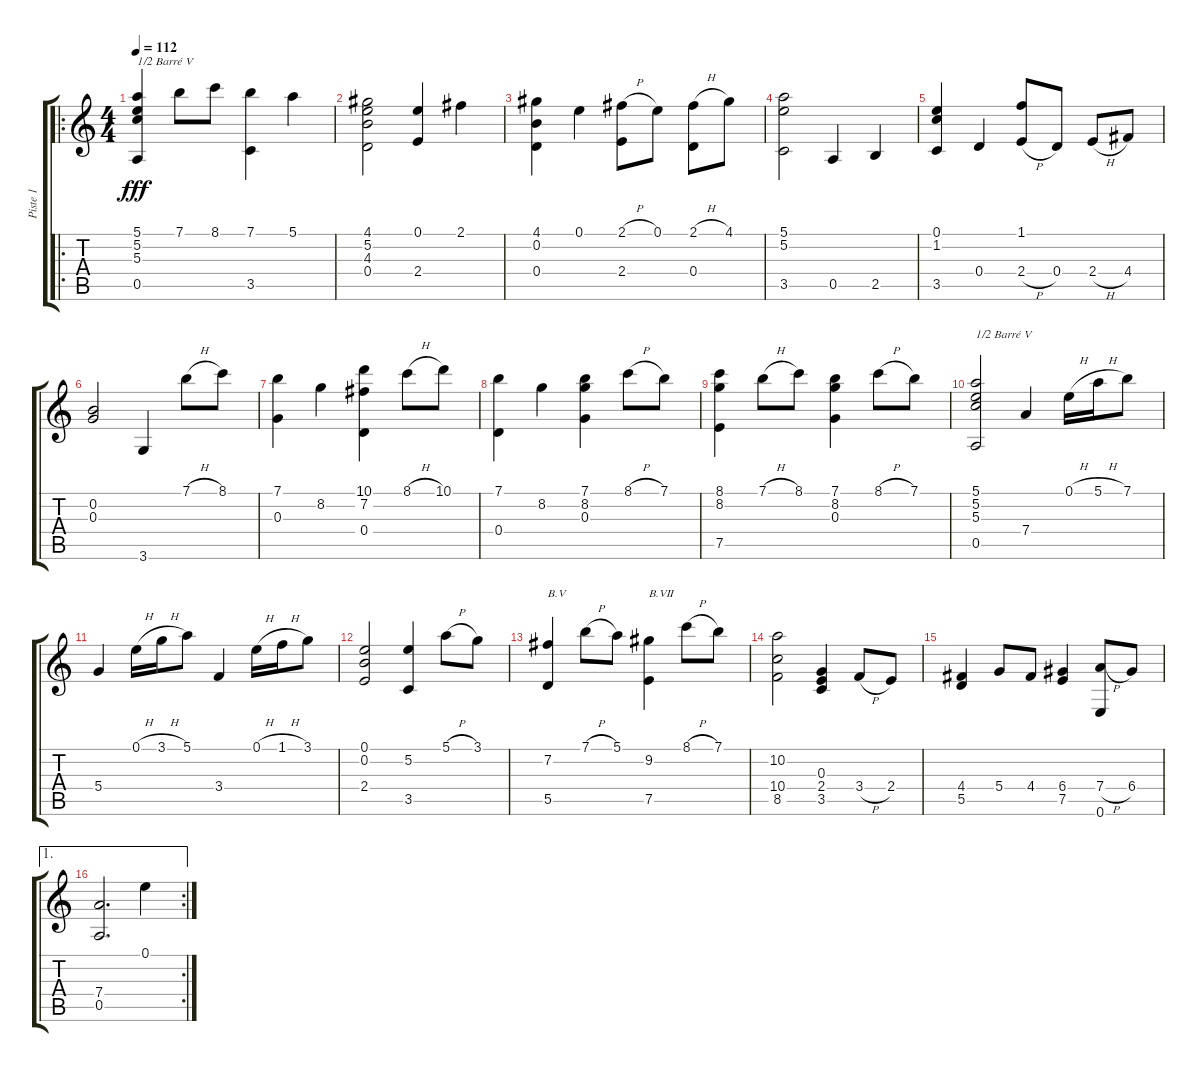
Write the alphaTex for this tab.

\track ("Piste 1" "Piste 1") {instrument acousticguitarsteel}
\staff {score tabs}
\tuning (E4 B3 G3 D3 A2 E2) {hide}
\ro
\ts (4 4)
\tempo 112
\clef g2
\ks c
(5.1 5.2 5.3 0.5).4{txt "1/2 Barré V" dy fff} 7.1.8 8.1.8 (7.1 3.5).4 5.1.4 |
(4.1 5.2 4.3 0.4).2 (0.1 2.4).4 2.1.4 |
(4.1 0.2 0.4).4 0.1.4 (2.1{h} 2.4).8 0.1.8 (2.1{h} 0.4).8 4.1.8 |
(5.1 5.2 3.5).2 0.5.4 2.5.4 |
(0.1 1.2 3.5).4 0.4.4 (1.1 2.4{h}).8 0.4.8 2.4{h}.8 4.4.8 |
(0.2 0.3).2 3.6.4 7.1{h}.8 8.1.8 |
(7.1 0.3).4 8.2.4 (10.1 7.2 0.4).4 8.1{h}.8 10.1.8 |
(7.1 0.4).4 8.2.4 (7.1 8.2 0.3).4 8.1{h}.8 7.1.8 |
(8.1 8.2 7.5).4 7.1{h}.8 8.1.8 (7.1 8.2 0.3).4 8.1{h}.8 7.1.8 |
(5.1 5.2 5.3 0.5).2{txt "1/2 Barré V"} 7.4.4 0.1{h}.16 5.1{h}.16 7.1.8 |
5.4.4 0.1{h}.16 3.1{h}.16 5.1.8 3.4.4 0.1{h}.16 1.1{h}.16 3.1.8 |
(0.1 0.2 2.4).2 (5.2 3.5).4 5.1{h}.8 3.1.8 |
(7.2 5.5).4{txt "B.V"} 7.1{h}.8 5.1.8 (9.2 7.5).4{txt "B.VII"} 8.1{h}.8 7.1.8 |
(10.2 10.4 8.5).2 (0.3 2.4 3.5).4 3.4{h}.8 2.4.8 |
(4.4 5.5).4 5.4.8 4.4.8 (6.4 7.5).4 (7.4{h} 0.6).8 6.4.8 |
\ae 1
\rc 2
(7.4 0.5).2{d} 0.1.4
